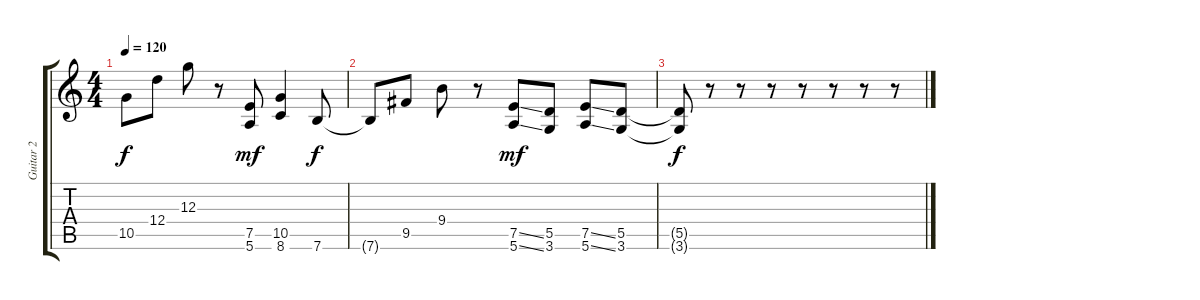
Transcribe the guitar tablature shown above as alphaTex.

\track ("Guitar 2" "Guitar 2") {instrument distortionguitar}
\staff {score tabs}
\tuning (E4 B3 G3 D3 A2 E2) {hide}
\ts (4 4)
\tempo 120
\clef g2
\ks c
10.5{t}.8{dy f} 12.4.8 12.3.8 r.8 (7.5 5.6).8{dy mf} (10.5 8.6).4 7.6.8{dy f} |
7.6{t}.8 9.5.8 9.4.8 r.8 (7.5{ss} 5.6{ss}).8{dy mf} (5.5 3.6).8 (7.5{ss} 5.6{ss}).8 (5.5 3.6).8 |
(5.5{t} 3.6{t}).8{dy f} r.8 r.8 r.8 r.8 r.8 r.8 r.8
